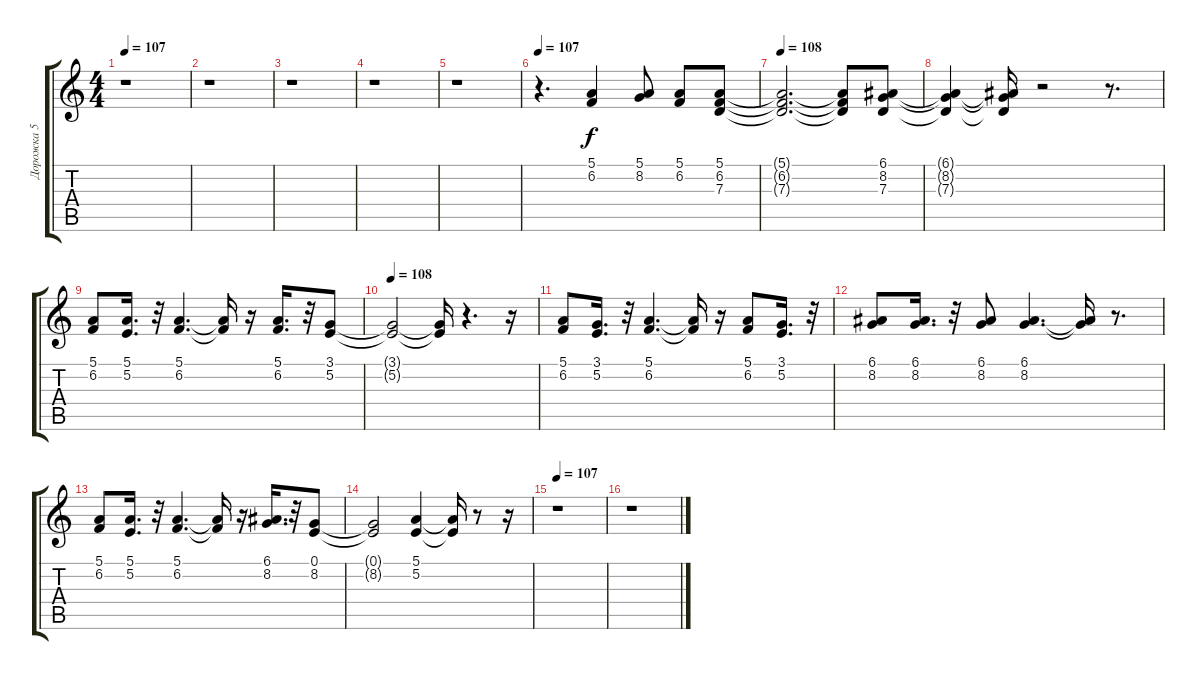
\track ("Дорожка 5" "Дорожка 5") {instrument voiceoohs}
\staff {score tabs}
\tuning (E4 B3 G3 D3 A2 E2) {hide}
\ts (4 4)
\tempo 107
\clef g2
\ks c
r.1{dy f} |
r.1 |
r.1 |
r.1 |
r.1 |
\tempo 107
r.4{d} (5.1 6.2).4 (5.1 8.2).8 (5.1 6.2).8 (5.1 6.2 7.3).8 |
\tempo 108
(5.1{t} 6.2{t} 7.3{t}).2{d} (5.1{t} 6.2{t} 7.3{t}).8 (6.1 8.2 7.3).8 |
(6.1{t} 8.2{t} 7.3{t}).4 (6.1{t} 8.2{t} 7.3{t}).16 r.2 r.8{d} |
(5.1 6.2).8 (5.1 5.2).16{d} r.32 (5.1 6.2).4{d} (5.1{t} 6.2{t}).16 r.16 (5.1 6.2).16{d} r.32 (3.1 5.2).8 |
\tempo 108
(3.1{t} 5.2{t}).2 (3.1{t} 5.2{t}).16 r.4{d} r.16 |
(5.1 6.2).8 (3.1 5.2).16{d} r.32 (5.1 6.2).4{d} (5.1{t} 6.2{t}).16 r.16 (5.1 6.2).8 (3.1 5.2).16{d} r.32 |
(6.1 8.2).8 (6.1 8.2).16{d} r.32 (6.1 8.2).8 (6.1 8.2).4{d} (6.1{t} 8.2{t}).16 r.8{d} |
(5.1 6.2).8 (5.1 5.2).16{d} r.32 (5.1 6.2).4{d} (5.1{t} 6.2{t}).16 r.16 (6.1 8.2).16{d} r.32 (0.1 8.2).8 |
(0.1{t} 8.2{t}).2 (5.1 5.2).4 (5.1{t} 5.2{t}).16 r.8 r.16 |
\tempo 107
r.1 |
r.1
